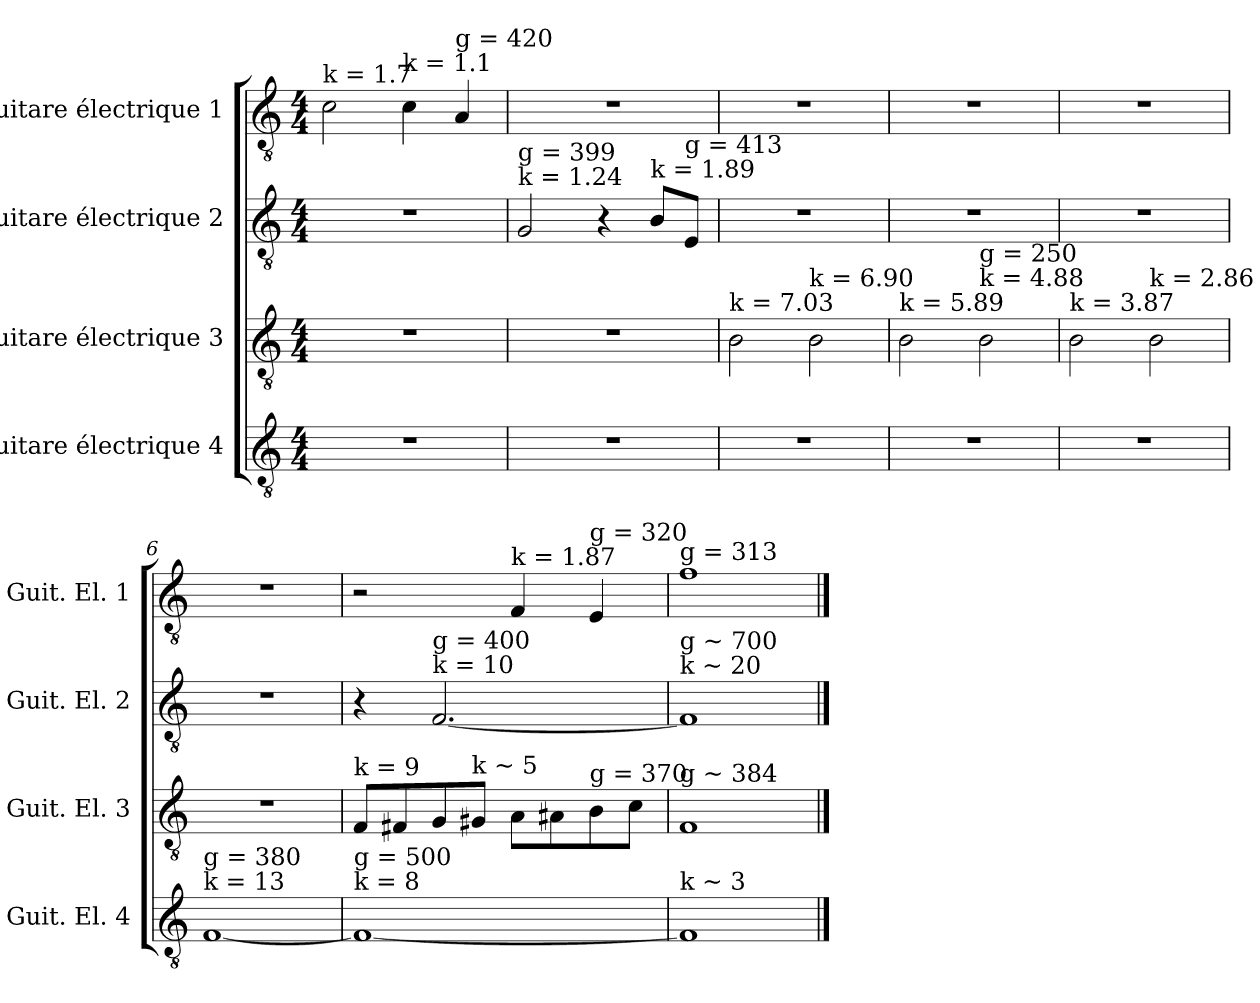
**kern	**kern	**kern	**kern
*part4	*part3	*part2	*part1
*staff4	*staff3	*staff2	*staff1
*I"Guitare électrique 4	*I"Guitare électrique 3	*I"Guitare électrique 2	*I"Guitare électrique 1
*I'Guit. El. 4	*I'Guit. El. 3	*I'Guit. El. 2	*I'Guit. El. 1
*clefGv2	*clefGv2	*clefGv2	*clefGv2
*k[]	*k[]	*k[]	*k[]
*M4/4	*M4/4	*M4/4	*M4/4
=1	=1	=1	=1
!	!	!	!LO:TX:a:t=k = 1.7
1r	1r	1r	2c\
!	!	!	!LO:TX:a:t=k = 1.1
.	.	.	4c\
!	!	!	!LO:TX:a:t=g = 420
.	.	.	4A/
=2	=2	=2	=2
!	!	!LO:TX:a:t=k = 1.24	!
!	!	!LO:TX:a:t=g = 399	!
1r	1r	2G/	1r
.	.	4r	.
!	!	!LO:TX:a:t=k = 1.89	!
.	.	8B/L	.
!	!	!LO:TX:a:t=g = 413	!
.	.	8E/J	.
=3	=3	=3	=3
!	!LO:TX:a:t=k = 7.03	!	!
1r	2B\	1r	1r
!	!LO:TX:a:t=k = 6.90	!	!
.	2B\	.	.
=4	=4	=4	=4
!	!LO:TX:a:t=k = 5.89	!	!
1r	2B\	1r	1r
!	!LO:TX:a:t=k = 4.88	!	!
!	!LO:TX:a:t=g = 250	!	!
.	2B\	.	.
=5	=5	=5	=5
!	!LO:TX:a:t=k = 3.87	!	!
1r	2B\	1r	1r
!	!LO:TX:a:t=k = 2.86	!	!
.	2B\	.	.
=6	=6	=6	=6
!LO:TX:a:t=k = 13	!	!	!
!LO:TX:a:t=g = 380	!	!	!
[1F	1r	1r	1r
=7	=7	=7	=7
!	!LO:TX:a:t=k = 9	!	!
!LO:TX:a:t=k = 8	!	!	!
!LO:TX:a:t=g = 500	!	!	!
1F_	8F/L	4r	2r
.	8F#X/	.	.
!	!	!LO:TX:a:t=k = 10	!
!	!	!LO:TX:a:t=g = 400	!
.	8G/	[2.F/	.
!	!LO:TX:a:t=k ~ 5	!	!
.	8G#X/J	.	.
!	!	!	!LO:TX:a:t=k = 1.87
.	8A\L	.	4F/
.	8A#X\	.	.
!	!	!	!LO:TX:a:t=g = 320
!	!LO:TX:a:t=g = 370	!	!
.	8B\	.	4E/
.	8c\J	.	.
=8	=8	=8	=8
!	!	!	!LO:TX:a:t=g = 313
!	!	!LO:TX:a:t=k ~ 20	!
!	!	!LO:TX:a:t=g ~ 700	!
!	!LO:TX:a:t=g ~ 384	!	!
!LO:TX:a:t=k ~ 3	!	!	!
1F]	1F	1F]	1f
==	==	==	==
*-	*-	*-	*-
